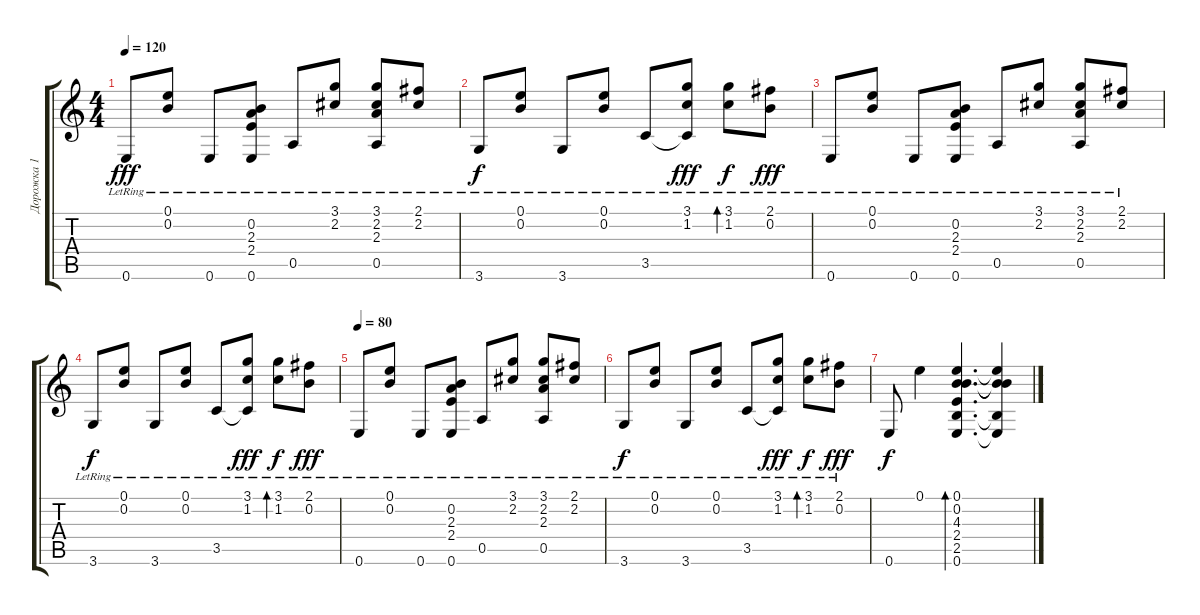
\track ("Дорожка 1" "Дорожка 1") {instrument acousticguitarsteel}
\staff {score tabs}
\tuning (E4 B3 G3 D3 A2 E2) {hide}
\ts (4 4)
\tempo 120
\clef g2
\ks c
0.6{lr}.8{dy fff} (0.1{lr} 0.2{lr}).8 0.6{lr}.8 (0.2{lr} 2.3{lr} 2.4{lr} 0.6{lr}).8 0.5{lr}.8 (3.1{lr} 2.2{lr}).8 (3.1{lr} 2.2{lr} 2.3{lr} 0.5{lr}).8 (2.1{lr} 2.2{lr}).8 |
3.6{lr}.8{dy f} (0.1{lr} 0.2{lr}).8 3.6{lr}.8 (0.1{lr} 0.2{lr}).8 3.5{lr}.8 (3.1{lr} 1.2{lr} 3.5{t}).8{dy fff} (3.1{lr} 1.2{lr}).8{bd 60 dy f} (2.1{lr} 0.2{lr}).8{dy fff} |
0.6{lr}.8 (0.1{lr} 0.2{lr}).8 0.6{lr}.8 (0.2{lr} 2.3{lr} 2.4{lr} 0.6{lr}).8 0.5{lr}.8 (3.1{lr} 2.2{lr}).8 (3.1{lr} 2.2{lr} 2.3{lr} 0.5{lr}).8 (2.1{lr} 2.2{lr}).8 |
3.6{lr}.8{dy f} (0.1{lr} 0.2{lr}).8 3.6{lr}.8 (0.1{lr} 0.2{lr}).8 3.5{lr}.8 (3.1{lr} 1.2{lr} 3.5{t}).8{dy fff} (3.1{lr} 1.2{lr}).8{bd 60 dy f} (2.1{lr} 0.2{lr}).8{dy fff} |
\tempo 80
0.6{lr}.8 (0.1{lr} 0.2{lr}).8 0.6{lr}.8 (0.2{lr} 2.3{lr} 2.4{lr} 0.6{lr}).8 0.5{lr}.8 (3.1{lr} 2.2{lr}).8 (3.1{lr} 2.2{lr} 2.3{lr} 0.5{lr}).8 (2.1{lr} 2.2{lr}).8 |
3.6{lr}.8{dy f} (0.1{lr} 0.2{lr}).8 3.6{lr}.8 (0.1{lr} 0.2{lr}).8 3.5{lr}.8 (3.1{lr} 1.2{lr} 3.5{t}).8{dy fff} (3.1{lr} 1.2{lr}).8{bd 60 dy f} (2.1{lr} 0.2{lr}).8{dy fff} |
0.6.8{dy f} 0.1.4 (0.1 0.2 4.3 2.4 2.5 0.6).4{d bd 480} (0.1{t} 0.2{t} 4.3{t} 2.5{t} 0.6{t}).4
